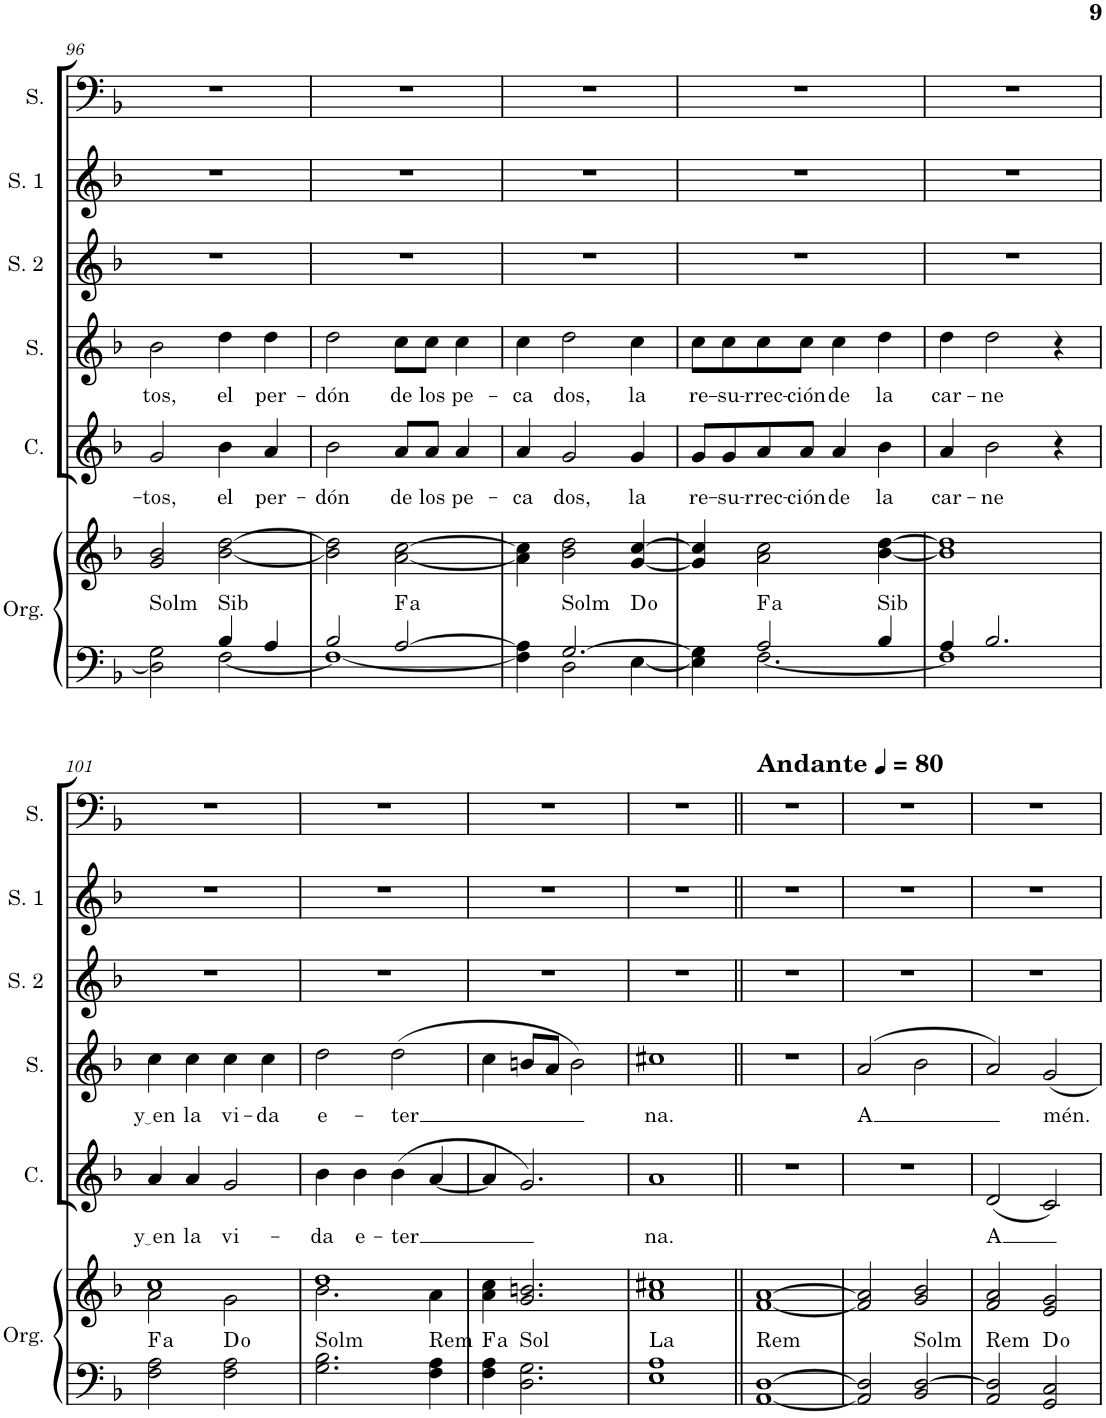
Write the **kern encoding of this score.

**kern	**kern	**harte	**kern	**text	**kern	**text	**kern	**kern	**kern
*part6	*part6	*part6	*part5	*part5	*part4	*part4	*part3	*part2	*part1
*staff7	*staff6	*	*staff5	*staff5	*staff4	*staff4	*staff3	*staff2	*staff1
*I"Órgano	*	*	*I"Contralto	*	*I"Soprano	*	*I"Solista 2	*I"Solista 1	*I"Sacerdote
*	*	*	*I'C.	*	*I'S.	*	*I'S. 2	*I'S. 1	*I'S.
!!LO:PB:g=z
*clefF4	*clefG2	*	*clefG2	*	*clefG2	*	*clefG2	*clefG2	*clefF4
*k[b-]	*k[b-]	*	*k[b-]	*	*k[b-]	*	*k[b-]	*k[b-]	*k[b-]
*M4/4	*M4/4	*	*M4/4	*	*M4/4	*	*M4/4	*M4/4	*M4/4
=96	=96	=96	=96	=96	=96	=96	=96	=96	=96
*^	*	*	*	*	*	*	*	*	*
!	!	!	!LO:H:kt=Solm	!	!LO:LY:b	!	!LO:LY:b	!	!	!
2D\] 2G\	2ryy	2g/ 2b-/	N	2g/	-tos,	2b-\	tos,	1r	1r	1r
!	!	!	!LO:H:kt=Sib	!	!LO:LY:b	!	!LO:LY:b	!	!	!
4B-/	[2F\	[2b-\ [2dd\	N	4b-\	el	4dd\	el	.	.	.
!	!	!	!	!	!LO:LY:b	!	!LO:LY:b	!	!	!
4A/	.	.	.	4a/	per-	4dd\	per-	.	.	.
=97	=97	=97	=97	=97	=97	=97	=97	=97	=97	=97
!	!	!	!	!	!LO:LY:b	!	!LO:LY:b	!	!	!
2B-/	1F_	2b-\] 2dd\]	.	2b-\	-dón	2dd\	-dón	1r	1r	1r
!	!	!	!LO:H:kt=a	!	!LO:LY:b	!	!LO:LY:b	!	!	!
[2A/	.	[2a\ [2cc\	.	8a/L	de	8cc\L	de	.	.	.
!	!	!	!	!	!LO:LY:b	!	!LO:LY:b	!	!	!
.	.	.	.	8a/J	los	8cc\J	los	.	.	.
!	!	!	!	!	!LO:LY:b	!	!LO:LY:b	!	!	!
.	.	.	.	4a/	pe-	4cc\	pe-	.	.	.
=98	=98	=98	=98	=98	=98	=98	=98	=98	=98	=98
!	!	!	!	!	!LO:LY:b	!	!LO:LY:b	!	!	!
4F\] 4A\]	4ryy	4a\] 4cc\]	.	4a/	-ca	4cc\	-ca	1r	1r	1r
!	!	!	!LO:H:kt=Solm	!	!LO:LY:b	!	!LO:LY:b	!	!	!
[2.G/	2D\	2b-\ 2dd\	N	2g/	-dos,	2dd\	-dos,	.	.	.
!	!	!	!	!	!LO:LY:b	!	!LO:LY:b	!	!	!
.	[4E\	[4g/ [4cc/	D:dim	4g/	la	4cc\	la	.	.	.
=99	=99	=99	=99	=99	=99	=99	=99	=99	=99	=99
!	!	!	!	!	!LO:LY:b	!	!LO:LY:b	!	!	!
4E\] 4G\]	4ryy	4g/] 4cc/]	.	8g/L	re-	8cc\L	re-	1r	1r	1r
!	!	!	!	!	!LO:LY:b	!	!LO:LY:b	!	!	!
.	.	.	.	8g/	-su-	8cc\	-su-	.	.	.
!	!	!	!LO:H:kt=a	!	!LO:LY:b	!	!LO:LY:b	!	!	!
2A/	[2.F\	2a\ 2cc\	.	8a/	-rrec-	8cc\	-rrec-	.	.	.
!	!	!	!	!	!LO:LY:b	!	!LO:LY:b	!	!	!
.	.	.	.	8a/J	-ción	8cc\J	-ción	.	.	.
!	!	!	!	!	!LO:LY:b	!	!LO:LY:b	!	!	!
.	.	.	.	4a/	de	4cc\	de	.	.	.
!	!	!	!LO:H:kt=Sib	!	!LO:LY:b	!	!LO:LY:b	!	!	!
4B-/	.	[4b-\ [4dd\	N	4b-\	la	4dd\	la	.	.	.
=100	=100	=100	=100	=100	=100	=100	=100	=100	=100	=100
!	!	!	!	!	!LO:LY:b	!	!LO:LY:b	!	!	!
4A/	1F]	1b-] 1dd]	.	4a/	car-	4dd\	car-	1r	1r	1r
!	!	!	!	!	!LO:LY:b	!	!LO:LY:b	!	!	!
2.B-/	.	.	.	2b-\	-ne	2dd\	-ne	.	.	.
.	.	.	.	4r	.	4r	.	.	.	.
*v	*v	*	*	*	*	*	*	*	*	*
!!LO:LB:g=z
=101	=101	=101	=101	=101	=101	=101	=101	=101	=101
*	*^	*	*	*	*	*	*	*	*
!	!	!	!LO:H:kt=a	!	!LO:LY:b	!	!LO:LY:b	!	!	!
2F\ 2A\	1cc	2a\	.	4a/	y en	4cc\	y en	1r	1r	1r
!	!	!	!	!	!LO:LY:b	!	!LO:LY:b	!	!	!
.	.	.	.	4a/	la	4cc\	la	.	.	.
!	!	!	!	!	!LO:LY:b	!	!LO:LY:b	!	!	!
2F\ 2A\	.	2g\	D:dim	2g/	vi-	4cc\	vi-	.	.	.
!	!	!	!	!	!	!	!LO:LY:b	!	!	!
.	.	.	.	.	.	4cc\	-da	.	.	.
=102	=102	=102	=102	=102	=102	=102	=102	=102	=102	=102
!	!	!	!LO:H:n=1:kt=Solm	!	!LO:LY:b	!	!LO:LY:b	!	!	!
!	!	!	!LO:H:n=2:kt=Rem	!	!	!	!	!	!	!
2.G\ 2.B-\	1dd	2.b-\	N N	4b-\	-da	2dd\	e-	1r	1r	1r
!	!	!	!	!	!LO:LY:b	!	!	!	!	!
.	.	.	.	4b-\	e-	.	.	.	.	.
!	!	!	!	!	!LO:LY:b	!	!LO:LY:b	!	!	!
.	.	.	.	(4b-\	-ter	(2dd\	-ter	.	.	.
4F\ 4A\	.	4a\	.	[4a/	.	.	.	.	.	.
=103	=103	=103	=103	=103	=103	=103	=103	=103	=103	=103
!	!	!	!LO:H:kt=a	!	!	!	!	!	!	!
*	*v	*v	*	*	*	*	*	*	*	*
4F\ 4A\	4a\ 4cc\	.	4a/]	.	4cc\	.	1r	1r	1r
!	!	!LO:H:kt=Sol	!	!	!	!	!	!	!
2.D\ 2.G\	2.g/ 2.bn/	N	2.g/)	.	8bn/L	.	.	.	.
.	.	.	.	.	8a/J	.	.	.	.
.	.	.	.	.	2b\)	.	.	.	.
=104	=104	=104	=104	=104	=104	=104	=104	=104	=104
!	!	!LO:H:kt=La	!	!LO:LY:b	!	!LO:LY:b	!	!	!
1E 1A	1a 1cc#X	N	1a	na.	1cc#X	na.	1r	1r	1r
=105||	=105||	=105||	=105||	=105||	=105||	=105||	=105||	=105||	=105||
*	*	*	*	*	*	*	*	*	*MM80
!	!	!LO:H:kt=Rem	!	!	!	!	!	!	!LO:TX:a:B:t=Andante
[1AA [1D	[1f [1a	N	1r	.	1r	.	1r	1r	1r
=106	=106	=106	=106	=106	=106	=106	=106	=106	=106
!	!	!	!	!	!	!LO:LY:b	!	!	!
2AA/] 2D/]	2f/] 2a/]	.	1r	.	(2a/	A	1r	1r	1r
!	!	!LO:H:kt=Solm	!	!	!	!	!	!	!
2BB-/ [2D/	2g/ 2b-/	N	.	.	2b-\	.	.	.	.
=107	=107	=107	=107	=107	=107	=107	=107	=107	=107
!	!	!LO:H:kt=Rem	!	!LO:LY:b	!	!	!	!	!
2AA/ 2D/]	2f/ 2a/	N	(2d/	A	2a/)	.	1r	1r	1r
!	!	!	!	!	!	!LO:LY:b	!	!	!
2GG/ 2C/	2e/ 2g/	D:dim	2c/)	.	2g/	mén.	.	.	.
=	=	=	=	=	=	=	=	=	=
*-	*-	*-	*-	*-	*-	*-	*-	*-	*-
